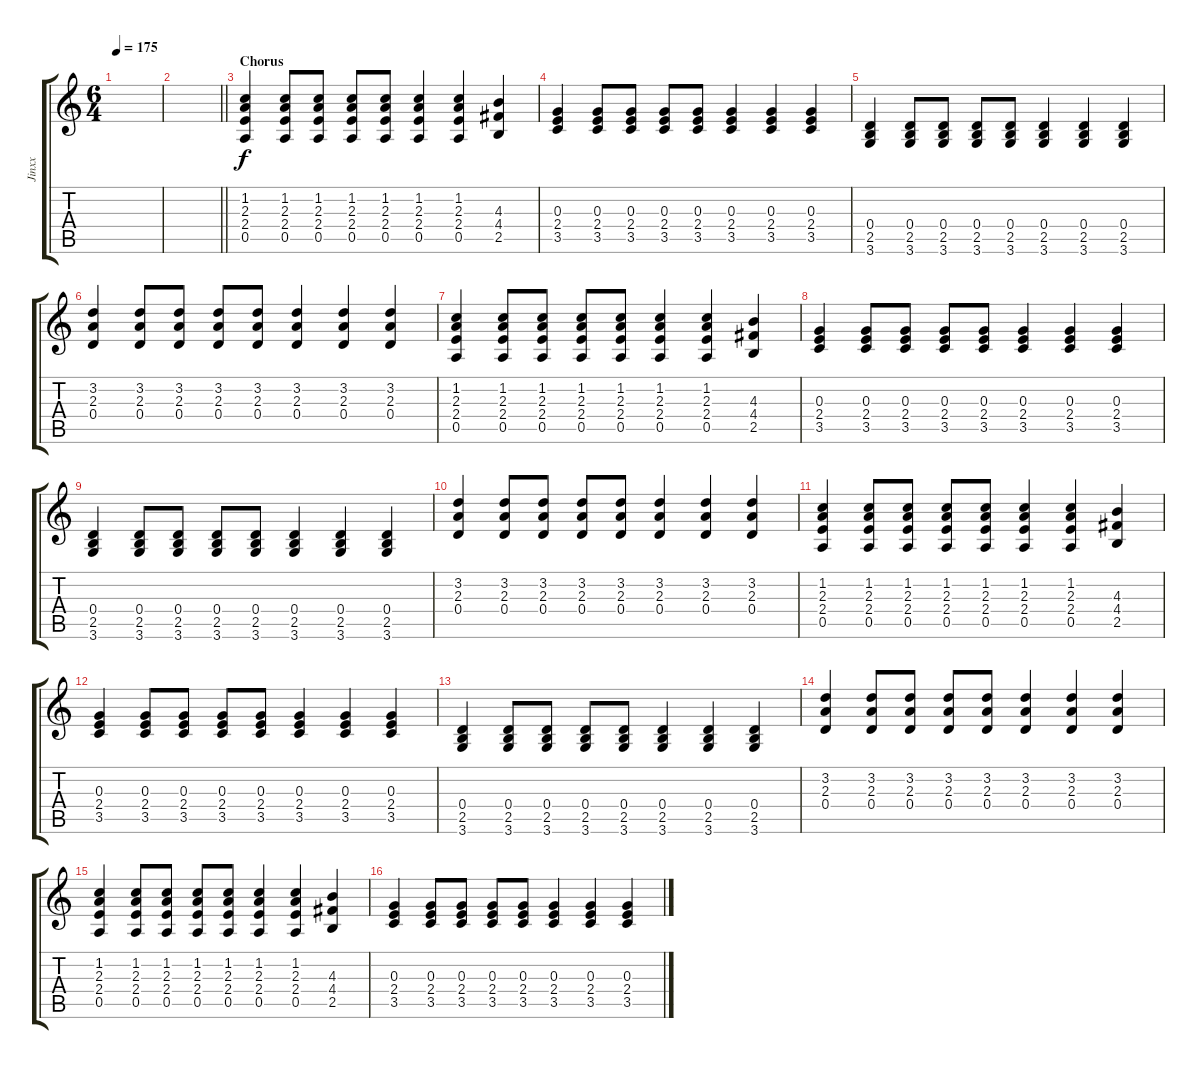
\track ("Jinxx" "Jinxx") {instrument acousticguitarsteel}
\staff {score tabs}
\tuning (E4 B3 G3 D3 A2 E2) {hide}
\ts (6 4)
\tempo 175
\clef g2
\ks c
|
\barLineRight lightlight
|
\section ("" "Chorus")
(1.2 2.3 2.4 0.5).4 (1.2 2.3 2.4 0.5).8 (1.2 2.3 2.4 0.5).8 (1.2 2.3 2.4 0.5).8 (1.2 2.3 2.4 0.5).8 (1.2 2.3 2.4 0.5).4 (1.2 2.3 2.4 0.5).4 (4.3 4.4 2.5).4 |
(0.3 2.4 3.5).4 (0.3 2.4 3.5).8 (0.3 2.4 3.5).8 (0.3 2.4 3.5).8 (0.3 2.4 3.5).8 (0.3 2.4 3.5).4 (0.3 2.4 3.5).4 (0.3 2.4 3.5).4 |
(0.4 2.5 3.6).4 (0.4 2.5 3.6).8 (0.4 2.5 3.6).8 (0.4 2.5 3.6).8 (0.4 2.5 3.6).8 (0.4 2.5 3.6).4 (0.4 2.5 3.6).4 (0.4 2.5 3.6).4 |
(3.2 2.3 0.4).4 (3.2 2.3 0.4).8 (3.2 2.3 0.4).8 (3.2 2.3 0.4).8 (3.2 2.3 0.4).8 (3.2 2.3 0.4).4 (3.2 2.3 0.4).4 (3.2 2.3 0.4).4 |
(1.2 2.3 2.4 0.5).4 (1.2 2.3 2.4 0.5).8 (1.2 2.3 2.4 0.5).8 (1.2 2.3 2.4 0.5).8 (1.2 2.3 2.4 0.5).8 (1.2 2.3 2.4 0.5).4 (1.2 2.3 2.4 0.5).4 (4.3 4.4 2.5).4 |
(0.3 2.4 3.5).4 (0.3 2.4 3.5).8 (0.3 2.4 3.5).8 (0.3 2.4 3.5).8 (0.3 2.4 3.5).8 (0.3 2.4 3.5).4 (0.3 2.4 3.5).4 (0.3 2.4 3.5).4 |
(0.4 2.5 3.6).4 (0.4 2.5 3.6).8 (0.4 2.5 3.6).8 (0.4 2.5 3.6).8 (0.4 2.5 3.6).8 (0.4 2.5 3.6).4 (0.4 2.5 3.6).4 (0.4 2.5 3.6).4 |
(3.2 2.3 0.4).4 (3.2 2.3 0.4).8 (3.2 2.3 0.4).8 (3.2 2.3 0.4).8 (3.2 2.3 0.4).8 (3.2 2.3 0.4).4 (3.2 2.3 0.4).4 (3.2 2.3 0.4).4 |
(1.2 2.3 2.4 0.5).4 (1.2 2.3 2.4 0.5).8 (1.2 2.3 2.4 0.5).8 (1.2 2.3 2.4 0.5).8 (1.2 2.3 2.4 0.5).8 (1.2 2.3 2.4 0.5).4 (1.2 2.3 2.4 0.5).4 (4.3 4.4 2.5).4 |
(0.3 2.4 3.5).4 (0.3 2.4 3.5).8 (0.3 2.4 3.5).8 (0.3 2.4 3.5).8 (0.3 2.4 3.5).8 (0.3 2.4 3.5).4 (0.3 2.4 3.5).4 (0.3 2.4 3.5).4 |
(0.4 2.5 3.6).4 (0.4 2.5 3.6).8 (0.4 2.5 3.6).8 (0.4 2.5 3.6).8 (0.4 2.5 3.6).8 (0.4 2.5 3.6).4 (0.4 2.5 3.6).4 (0.4 2.5 3.6).4 |
(3.2 2.3 0.4).4 (3.2 2.3 0.4).8 (3.2 2.3 0.4).8 (3.2 2.3 0.4).8 (3.2 2.3 0.4).8 (3.2 2.3 0.4).4 (3.2 2.3 0.4).4 (3.2 2.3 0.4).4 |
(1.2 2.3 2.4 0.5).4 (1.2 2.3 2.4 0.5).8 (1.2 2.3 2.4 0.5).8 (1.2 2.3 2.4 0.5).8 (1.2 2.3 2.4 0.5).8 (1.2 2.3 2.4 0.5).4 (1.2 2.3 2.4 0.5).4 (4.3 4.4 2.5).4 |
(0.3 2.4 3.5).4 (0.3 2.4 3.5).8 (0.3 2.4 3.5).8 (0.3 2.4 3.5).8 (0.3 2.4 3.5).8 (0.3 2.4 3.5).4 (0.3 2.4 3.5).4 (0.3 2.4 3.5).4
